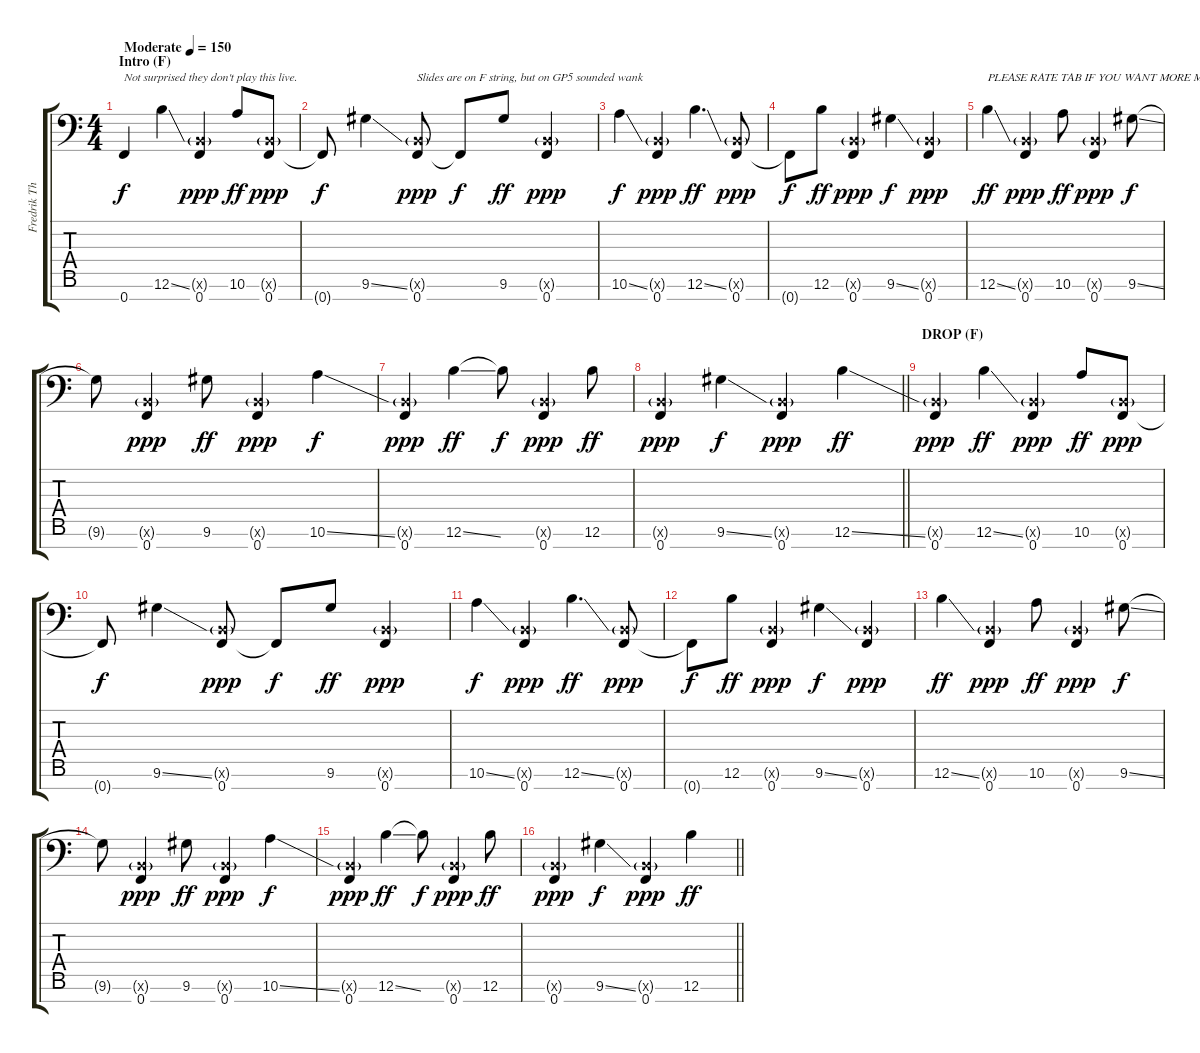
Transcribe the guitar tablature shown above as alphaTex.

\track ("Fredrik Thordendal (8 string Guitar in F" "Fredrik Th") {instrument distortionguitar}
\staff {score tabs}
\tuning (Bb3 Gb3 Db3 Ab2 Eb2 B1 F1) {hide}
\ts (4 4)
\section ("" "Intro (F)")
\tempo (150 "Moderate")
\clef f4
\ks c
0.7.4{txt "Not surprised they don't play this live." dy f volume 11 balance 12 instrument overdrivenguitar} 12.6{ss}.4 (0.6{g x} 0.7).4{dy ppp} 10.6.8{dy ff} (0.6{g x} 0.7).8{dy ppp} |
0.7{t}.8{dy f} 9.6{ss}.4 (0.6{g x} 0.7).8{txt "Slides are on F string, but on GP5 sounded wank" dy ppp} 0.7{t}.8{dy f} 9.6.8{dy ff} (0.6{g x} 0.7).4{dy ppp} |
10.6{ss}.4{dy f} (0.6{g x} 0.7).4{dy ppp} 12.6{ss}.4{d dy ff} (0.6{g x} 0.7).8{dy ppp} |
0.7{t}.8{dy f} 12.6.8{dy ff} (0.6{g x} 0.7).4{dy ppp} 9.6{ss}.4{dy f} (0.6{g x} 0.7).4{dy ppp} |
12.6{ss}.4{txt "PLEASE RATE TAB IF YOU WANT MORE MESHUGGAH TABS" dy ff} (0.6{g x} 0.7).4{dy ppp} 10.6.8{dy ff} (0.6{g x} 0.7).4{dy ppp} 9.6{ss}.8{dy f} |
9.6{t}.8 (0.6{g x} 0.7).4{dy ppp} 9.6.8{dy ff} (0.6{g x} 0.7).4{dy ppp} 10.6{ss}.4{dy f} |
(0.6{g x} 0.7).4{dy ppp} 12.6{ss}.4{dy ff} 12.6{t}.8{dy f} (0.6{g x} 0.7).4{dy ppp} 12.6.8{dy ff} |
\barLineRight lightlight
(0.6{g x} 0.7).4{dy ppp} 9.6{ss}.4{dy f} (0.6{g x} 0.7).4{dy ppp} 12.6{ss}.4{dy ff} |
\section ("" "DROP (F)")
(0.6{g x} 0.7).4{dy ppp volume 12 balance 4 instrument distortionguitar} 12.6{ss}.4{dy ff} (0.6{g x} 0.7).4{dy ppp} 10.6.8{dy ff} (0.6{g x} 0.7).8{dy ppp} |
0.7{t}.8{dy f} 9.6{ss}.4 (0.6{g x} 0.7).8{dy ppp} 0.7{t}.8{dy f} 9.6.8{dy ff} (0.6{g x} 0.7).4{dy ppp} |
10.6{ss}.4{dy f} (0.6{g x} 0.7).4{dy ppp} 12.6{ss}.4{d dy ff} (0.6{g x} 0.7).8{dy ppp} |
0.7{t}.8{dy f} 12.6.8{dy ff} (0.6{g x} 0.7).4{dy ppp} 9.6{ss}.4{dy f} (0.6{g x} 0.7).4{dy ppp} |
12.6{ss}.4{dy ff} (0.6{g x} 0.7).4{dy ppp} 10.6.8{dy ff} (0.6{g x} 0.7).4{dy ppp} 9.6{ss}.8{dy f} |
9.6{t}.8 (0.6{g x} 0.7).4{dy ppp} 9.6.8{dy ff} (0.6{g x} 0.7).4{dy ppp} 10.6{ss}.4{dy f} |
(0.6{g x} 0.7).4{dy ppp} 12.6{ss}.4{dy ff} 12.6{t}.8{dy f} (0.6{g x} 0.7).4{dy ppp} 12.6.8{dy ff} |
\barLineRight lightlight
(0.6{g x} 0.7).4{dy ppp} 9.6{ss}.4{dy f} (0.6{g x} 0.7).4{dy ppp} 12.6{ss}.4{dy ff}
